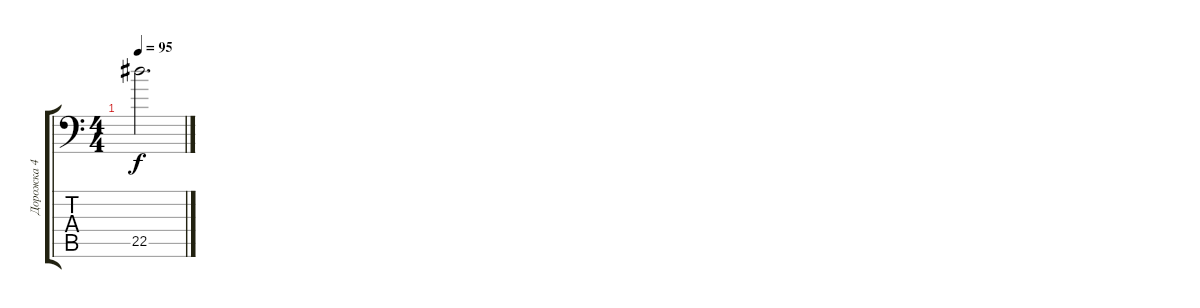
\track ("Дорожка 4" "Дорожка 4") {instrument distortionguitar}
\staff {score tabs}
\tuning (C4 G3 Eb3 Bb2 F2 Bb1) {hide}
\ts (4 4)
\tempo 95
\clef f4
\ks c
22.5{t}.2{d dy f}
